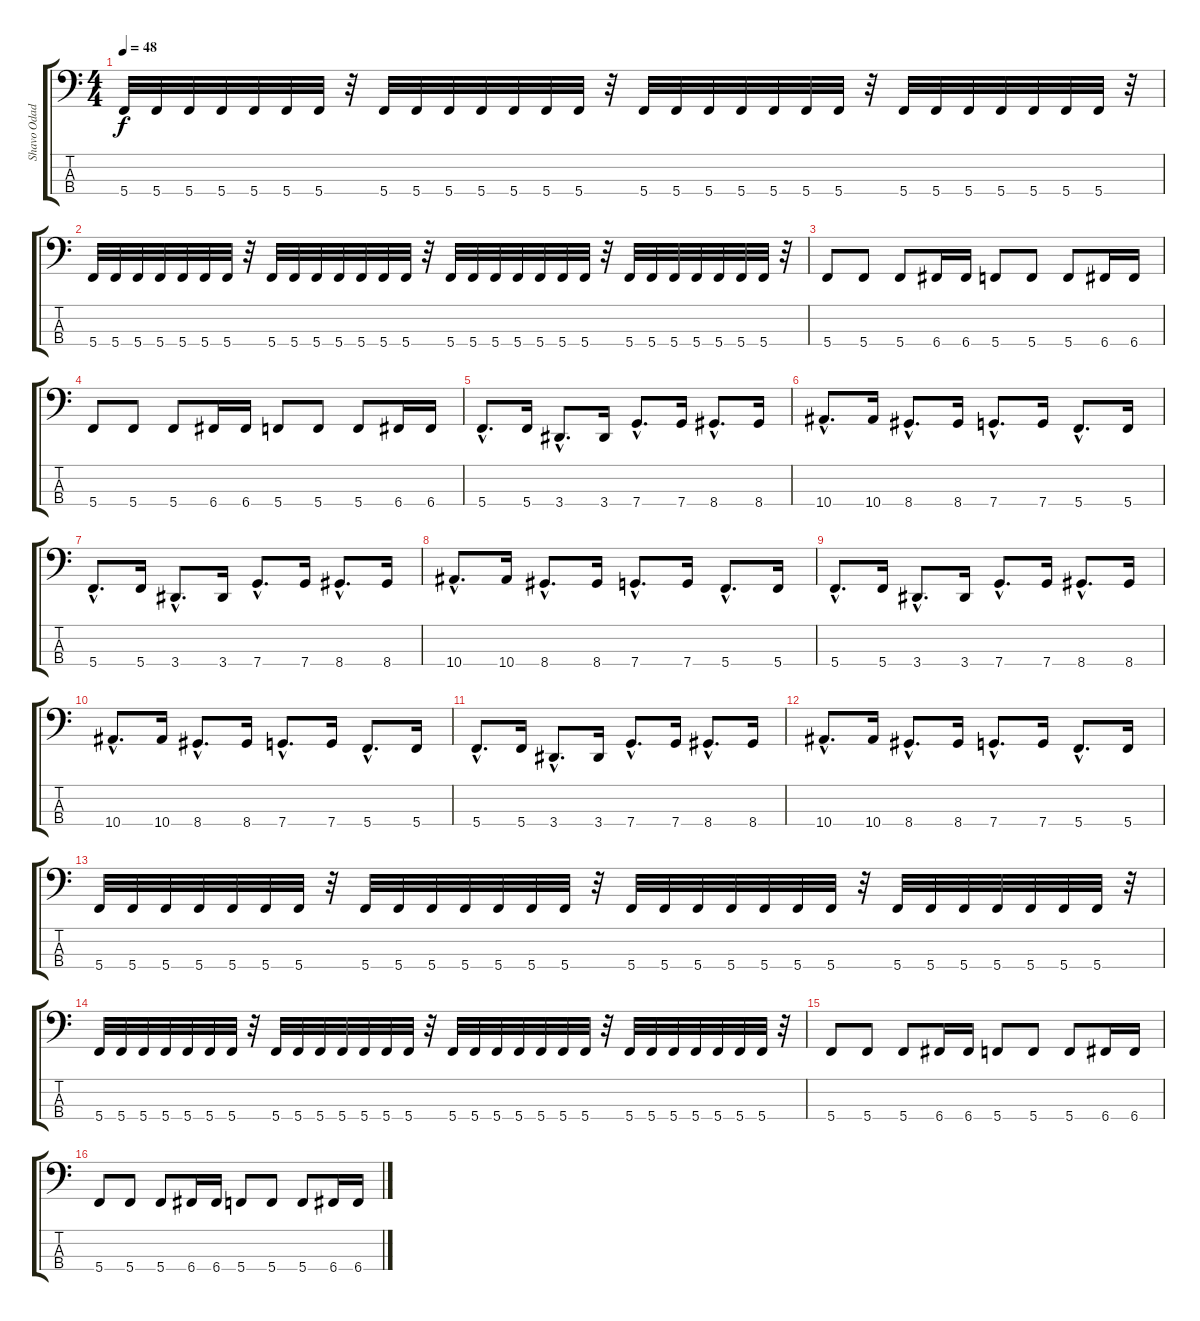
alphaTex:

\track ("Shavo Odadjian: Bass " "Shavo Odad") {instrument electricbassfinger}
\staff {score tabs}
\tuning (F2 C2 G1 C1) {hide}
\ts (4 4)
\tempo 48
\clef f4
\ks c
5.4.32{dy f} 5.4.32 5.4.32 5.4.32 5.4.32 5.4.32 5.4.32 r.32 5.4.32 5.4.32 5.4.32 5.4.32 5.4.32 5.4.32 5.4.32 r.32 5.4.32 5.4.32 5.4.32 5.4.32 5.4.32 5.4.32 5.4.32 r.32 5.4.32 5.4.32 5.4.32 5.4.32 5.4.32 5.4.32 5.4.32 r.32 |
5.4.32 5.4.32 5.4.32 5.4.32 5.4.32 5.4.32 5.4.32 r.32 5.4.32 5.4.32 5.4.32 5.4.32 5.4.32 5.4.32 5.4.32 r.32 5.4.32 5.4.32 5.4.32 5.4.32 5.4.32 5.4.32 5.4.32 r.32 5.4.32 5.4.32 5.4.32 5.4.32 5.4.32 5.4.32 5.4.32 r.32 |
5.4.8 5.4.8 5.4.8 6.4.16 6.4.16 5.4.8 5.4.8 5.4.8 6.4.16 6.4.16 |
5.4.8 5.4.8 5.4.8 6.4.16 6.4.16 5.4.8 5.4.8 5.4.8 6.4.16 6.4.16 |
5.4{hac}.8{d} 5.4.16 3.4{hac}.8{d} 3.4.16 7.4{hac}.8{d} 7.4.16 8.4{hac}.8{d} 8.4.16 |
10.4{hac}.8{d} 10.4.16 8.4{hac}.8{d} 8.4.16 7.4{hac}.8{d} 7.4.16 5.4{hac}.8{d} 5.4.16 |
5.4{hac}.8{d} 5.4.16 3.4{hac}.8{d} 3.4.16 7.4{hac}.8{d} 7.4.16 8.4{hac}.8{d} 8.4.16 |
10.4{hac}.8{d} 10.4.16 8.4{hac}.8{d} 8.4.16 7.4{hac}.8{d} 7.4.16 5.4{hac}.8{d} 5.4.16 |
5.4{hac}.8{d} 5.4.16 3.4{hac}.8{d} 3.4.16 7.4{hac}.8{d} 7.4.16 8.4{hac}.8{d} 8.4.16 |
10.4{hac}.8{d} 10.4.16 8.4{hac}.8{d} 8.4.16 7.4{hac}.8{d} 7.4.16 5.4{hac}.8{d} 5.4.16 |
5.4{hac}.8{d} 5.4.16 3.4{hac}.8{d} 3.4.16 7.4{hac}.8{d} 7.4.16 8.4{hac}.8{d} 8.4.16 |
10.4{hac}.8{d} 10.4.16 8.4{hac}.8{d} 8.4.16 7.4{hac}.8{d} 7.4.16 5.4{hac}.8{d} 5.4.16 |
5.4.32 5.4.32 5.4.32 5.4.32 5.4.32 5.4.32 5.4.32 r.32 5.4.32 5.4.32 5.4.32 5.4.32 5.4.32 5.4.32 5.4.32 r.32 5.4.32 5.4.32 5.4.32 5.4.32 5.4.32 5.4.32 5.4.32 r.32 5.4.32 5.4.32 5.4.32 5.4.32 5.4.32 5.4.32 5.4.32 r.32 |
5.4.32 5.4.32 5.4.32 5.4.32 5.4.32 5.4.32 5.4.32 r.32 5.4.32 5.4.32 5.4.32 5.4.32 5.4.32 5.4.32 5.4.32 r.32 5.4.32 5.4.32 5.4.32 5.4.32 5.4.32 5.4.32 5.4.32 r.32 5.4.32 5.4.32 5.4.32 5.4.32 5.4.32 5.4.32 5.4.32 r.32 |
5.4.8 5.4.8 5.4.8 6.4.16 6.4.16 5.4.8 5.4.8 5.4.8 6.4.16 6.4.16 |
5.4.8 5.4.8 5.4.8 6.4.16 6.4.16 5.4.8 5.4.8 5.4.8 6.4.16 6.4.16
